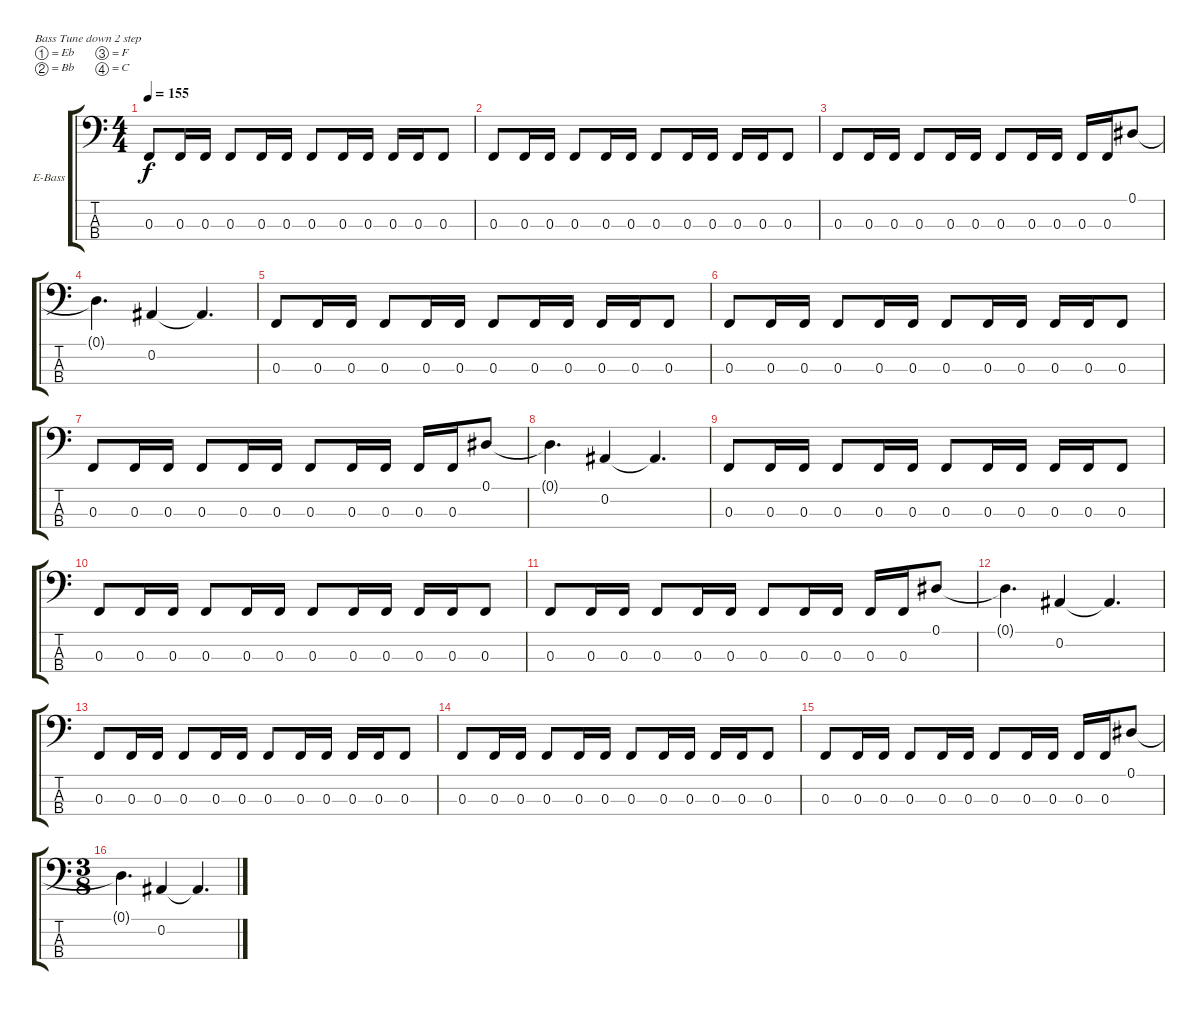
\defaultSystemsLayout 4
\bracketExtendMode groupsimilarinstruments
\firstSystemTrackNameOrientation horizontal
\otherSystemsTrackNameOrientation horizontal
\track ("Electric Bass" "E-Bass") {instrument electricbassfinger}
\staff {score tabs}
\tuning (Eb2 Bb1 F1 C1)
\ts (4 4)
\tempo 155
\clef f4
\scale
0.333333
\ks c
0.3.8{dy f} 0.3.16 0.3.16 0.3.8 0.3.16 0.3.16 0.3.8 0.3.16 0.3.16 0.3.16 0.3.16 0.3.8 |
\scale
0.333333 0.3.8 0.3.16 0.3.16 0.3.8 0.3.16 0.3.16 0.3.8 0.3.16 0.3.16 0.3.16 0.3.16 0.3.8 |
\scale
0.333333 0.3.8 0.3.16 0.3.16 0.3.8 0.3.16 0.3.16 0.3.8 0.3.16 0.3.16 0.3.16 0.3.16 0.1.8 |
\scale
0.333333 0.1{t}.4{d} 0.2.4 0.2{t}.4{d} |
\scale
0.333333 0.3.8 0.3.16 0.3.16 0.3.8 0.3.16 0.3.16 0.3.8 0.3.16 0.3.16 0.3.16 0.3.16 0.3.8 |
\scale
0.333333 0.3.8 0.3.16 0.3.16 0.3.8 0.3.16 0.3.16 0.3.8 0.3.16 0.3.16 0.3.16 0.3.16 0.3.8 |
\scale
0.333333 0.3.8 0.3.16 0.3.16 0.3.8 0.3.16 0.3.16 0.3.8 0.3.16 0.3.16 0.3.16 0.3.16 0.1.8 |
\scale
0.333333 0.1{t}.4{d} 0.2.4 0.2{t}.4{d} |
\scale
0.333333 0.3.8 0.3.16 0.3.16 0.3.8 0.3.16 0.3.16 0.3.8 0.3.16 0.3.16 0.3.16 0.3.16 0.3.8 |
\scale
0.333333 0.3.8 0.3.16 0.3.16 0.3.8 0.3.16 0.3.16 0.3.8 0.3.16 0.3.16 0.3.16 0.3.16 0.3.8 |
\scale
0.333333 0.3.8 0.3.16 0.3.16 0.3.8 0.3.16 0.3.16 0.3.8 0.3.16 0.3.16 0.3.16 0.3.16 0.1.8 |
\scale
0.333333 0.1{t}.4{d} 0.2.4 0.2{t}.4{d} |
\scale
0.333333 0.3.8 0.3.16 0.3.16 0.3.8 0.3.16 0.3.16 0.3.8 0.3.16 0.3.16 0.3.16 0.3.16 0.3.8 |
\scale
0.333333 0.3.8 0.3.16 0.3.16 0.3.8 0.3.16 0.3.16 0.3.8 0.3.16 0.3.16 0.3.16 0.3.16 0.3.8 |
\scale
0.333333 0.3.8 0.3.16 0.3.16 0.3.8 0.3.16 0.3.16 0.3.8 0.3.16 0.3.16 0.3.16 0.3.16 0.1.8 |
\ts (3 8)
\scale
0.333333 0.1{t}.4{d} 0.2.4 0.2{t}.4{d}
